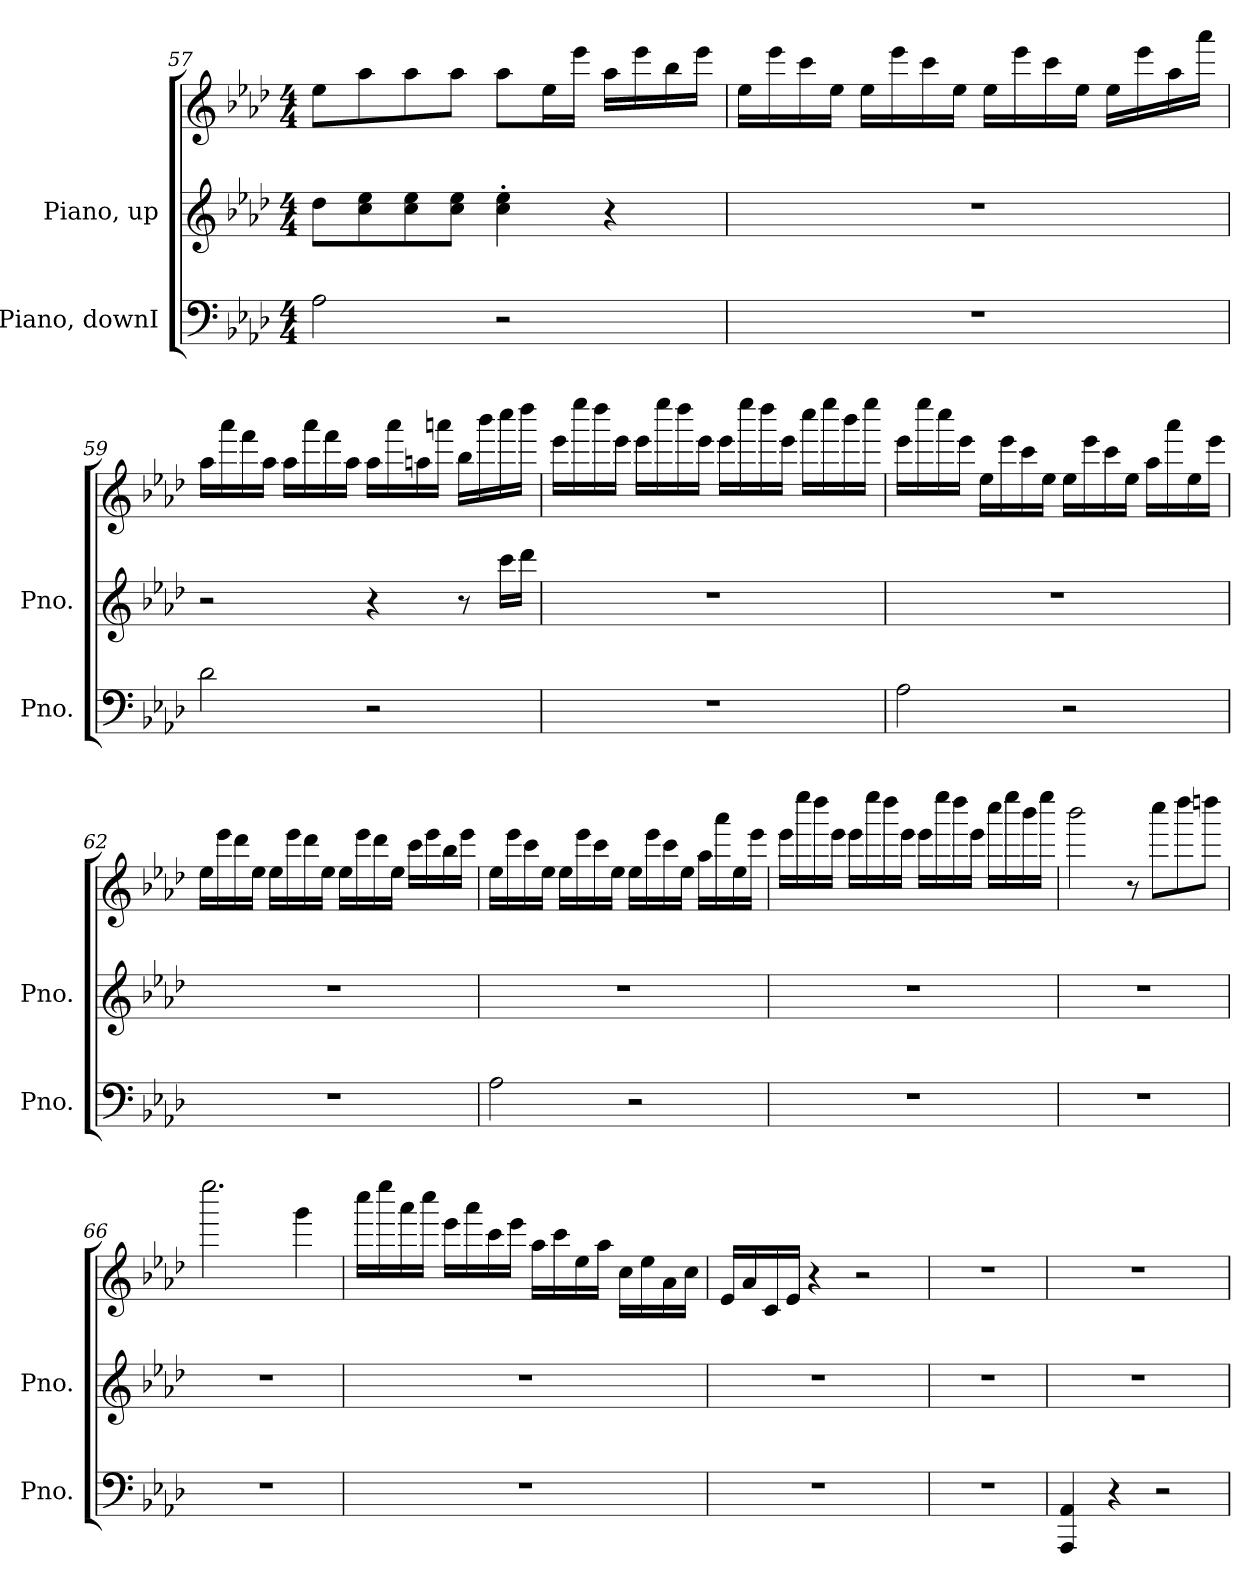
**kern	**kern	**kern
*part2	*part1	*part1
*staff3	*staff2	*staff1
*I"Piano, downI	*I"Piano, up	*
*I'Pno.	*I'Pno.	*
!!LO:LB:g=z
*clefF4	*clefG2	*clefG2
*k[b-e-a-d-]	*k[b-e-a-d-]	*k[b-e-a-d-]
*M4/4	*M4/4	*M4/4
=57	=57	=57
2A-\	8dd-\L	8ee-\L
.	8cc\ 8ee-\	8aa-\
.	8cc\ 8ee-\	8aa-\
.	8cc\ 8ee-\J	8aa-\J
2r	4cc\' 4ee-\'	8aa-\L
.	.	16ee-\L
.	.	16eee-\JJ
.	4r	16aa-\LL
.	.	16eee-\
.	.	16bb-\
.	.	16eee-\JJ
=58	=58	=58
1r	1r	16ee-\LL
.	.	16eee-\
.	.	16ccc\
.	.	16ee-\JJ
.	.	16ee-\LL
.	.	16eee-\
.	.	16ccc\
.	.	16ee-\JJ
.	.	16ee-\LL
.	.	16eee-\
.	.	16ccc\
.	.	16ee-\JJ
.	.	16ee-\LL
.	.	16eee-\
.	.	16aa-\
.	.	16aaa-\JJ
!!LO:LB:g=z
=59	=59	=59
2d-\	2r	16aa-\LL
.	.	16aaa-\
.	.	16fff\
.	.	16aa-\JJ
.	.	16aa-\LL
.	.	16aaa-\
.	.	16fff\
.	.	16aa-\JJ
2r	4r	16aa-\LL
.	.	16aaa-\
.	.	16aan\
.	.	16aaan\JJ
.	8r	16bb-\LL
.	.	16bbb-\
.	16ccc\LL	16cccc\
.	16ddd-\JJ	16dddd-\JJ
!!LO:PB:g=z
=60	=60	=60
1r	1r	16eee-\LL
.	.	16eeee-\
.	.	16dddd-\
.	.	16eee-\JJ
.	.	16eee-\LL
.	.	16eeee-\
.	.	16dddd-\
.	.	16eee-\JJ
.	.	16eee-\LL
.	.	16eeee-\
.	.	16dddd-\
.	.	16eee-\JJ
.	.	16cccc\LL
.	.	16eeee-\
.	.	16bbb-\
.	.	16eeee-\JJ
=61	=61	=61
2A-\	1r	16eee-\LL
.	.	16eeee-\
.	.	16cccc\
.	.	16eee-\JJ
.	.	16ee-\LL
.	.	16eee-\
.	.	16ccc\
.	.	16ee-\JJ
2r	.	16ee-\LL
.	.	16eee-\
.	.	16ccc\
.	.	16ee-\JJ
.	.	16aa-\LL
.	.	16aaa-\
.	.	16ee-\
.	.	16eee-\JJ
!!LO:LB:g=z
=62	=62	=62
1r	1r	16ee-\LL
.	.	16eee-\
.	.	16ddd-\
.	.	16ee-\JJ
.	.	16ee-\LL
.	.	16eee-\
.	.	16ddd-\
.	.	16ee-\JJ
.	.	16ee-\LL
.	.	16eee-\
.	.	16ddd-\
.	.	16ee-\JJ
.	.	16ccc\LL
.	.	16eee-\
.	.	16bb-\
.	.	16eee-\JJ
=63	=63	=63
2A-\	1r	16ee-\LL
.	.	16eee-\
.	.	16ccc\
.	.	16ee-\JJ
.	.	16ee-\LL
.	.	16eee-\
.	.	16ccc\
.	.	16ee-\JJ
2r	.	16ee-\LL
.	.	16eee-\
.	.	16ccc\
.	.	16ee-\JJ
.	.	16aa-\LL
.	.	16aaa-\
.	.	16ee-\
.	.	16eee-\JJ
!!LO:LB:g=z
=64	=64	=64
1r	1r	16eee-\LL
.	.	16eeee-\
.	.	16dddd-\
.	.	16eee-\JJ
.	.	16eee-\LL
.	.	16eeee-\
.	.	16dddd-\
.	.	16eee-\JJ
.	.	16eee-\LL
.	.	16eeee-\
.	.	16dddd-\
.	.	16eee-\JJ
.	.	16cccc\LL
.	.	16eeee-\
.	.	16bbb-\
.	.	16eeee-\JJ
=65	=65	=65
1r	1r	2bbb-\
.	.	8r
.	.	8cccc\L
.	.	8dddd-\
.	.	8ddddn\J
=66	=66	=66
1r	1r	2.eeee-\
.	.	4ggg\
!!LO:LB:g=z
=67	=67	=67
1r	1r	16cccc\LL
.	.	16eeee-\
.	.	16aaa-\
.	.	16cccc\JJ
.	.	16eee-\LL
.	.	16aaa-\
.	.	16ccc\
.	.	16eee-\JJ
.	.	16aa-\LL
.	.	16ccc\
.	.	16ee-\
.	.	16aa-\JJ
.	.	16cc\LL
.	.	16ee-\
.	.	16a-\
.	.	16cc\JJ
=68	=68	=68
1r	1r	16e-/LL
.	.	16a-/
.	.	16c/
.	.	16e-/JJ
.	.	4r
.	.	2r
=69	=69	=69
1r	1r	1r
=70	=70	=70
4AAA-/ 4AA-/	1r	1r
4r	.	.
2r	.	.
=	=	=
*-	*-	*-
